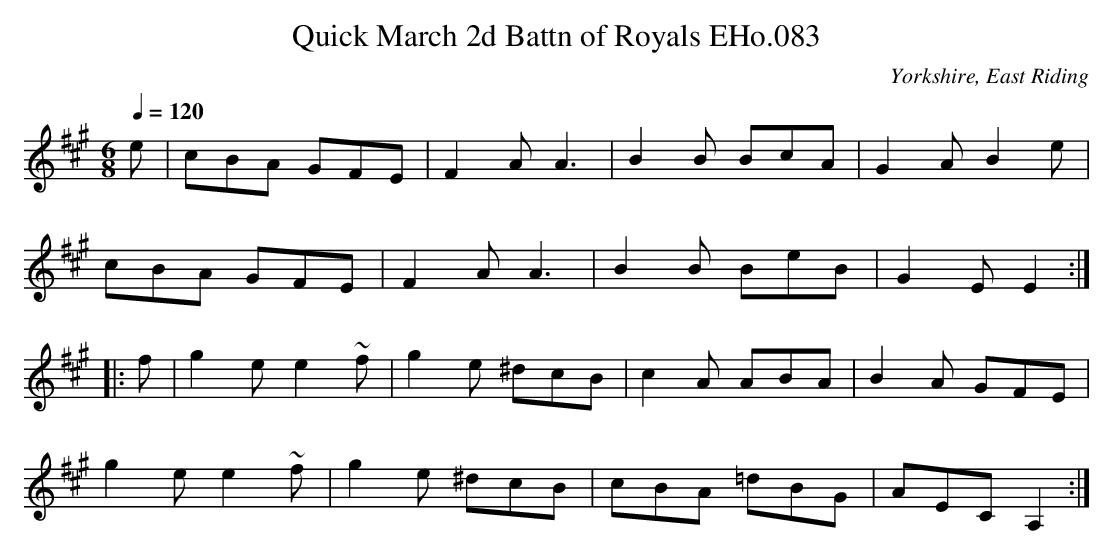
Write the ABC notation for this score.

X:1
T:Quick March 2d Battn of Royals EHo.083
M:6/8
L:1/8
Q:1/4=120
O:Yorkshire, East Riding
K:A
e|cBA GFE|F2AA3|B2B BcA|G2AB2e|
cBA GFE|F2AA3|B2B BeB|G2EE2:|
|:f|g2ee2~f|g2e ^dcB|c2A ABA|B2A GFE|
g2e e2~f|g2e ^dcB|cBA =dBG|AECA,2:|
